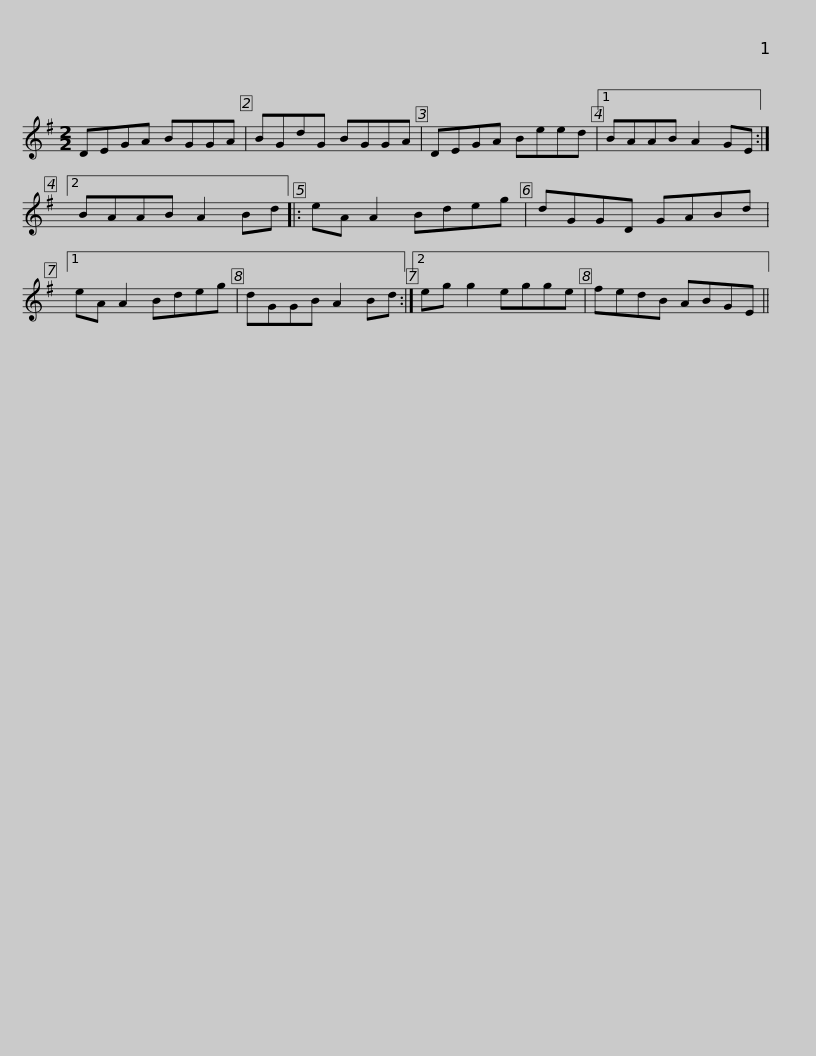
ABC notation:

X:1
L:1/8
M:2/2
I:linebreak $
K:G
V:1 treble
V:1
 DEGA BGGA | BGdG BGGA | DEGA Beed |1 BAAB A2 GE :|2 BAAB A2 Bd |:$ %5
 eA A2 Bdeg | dGGD GABd |1 eA A2 Bdeg | dGGB A2 Bd :|2 eg g2 egge | %10
 fedB ABGE || %11
